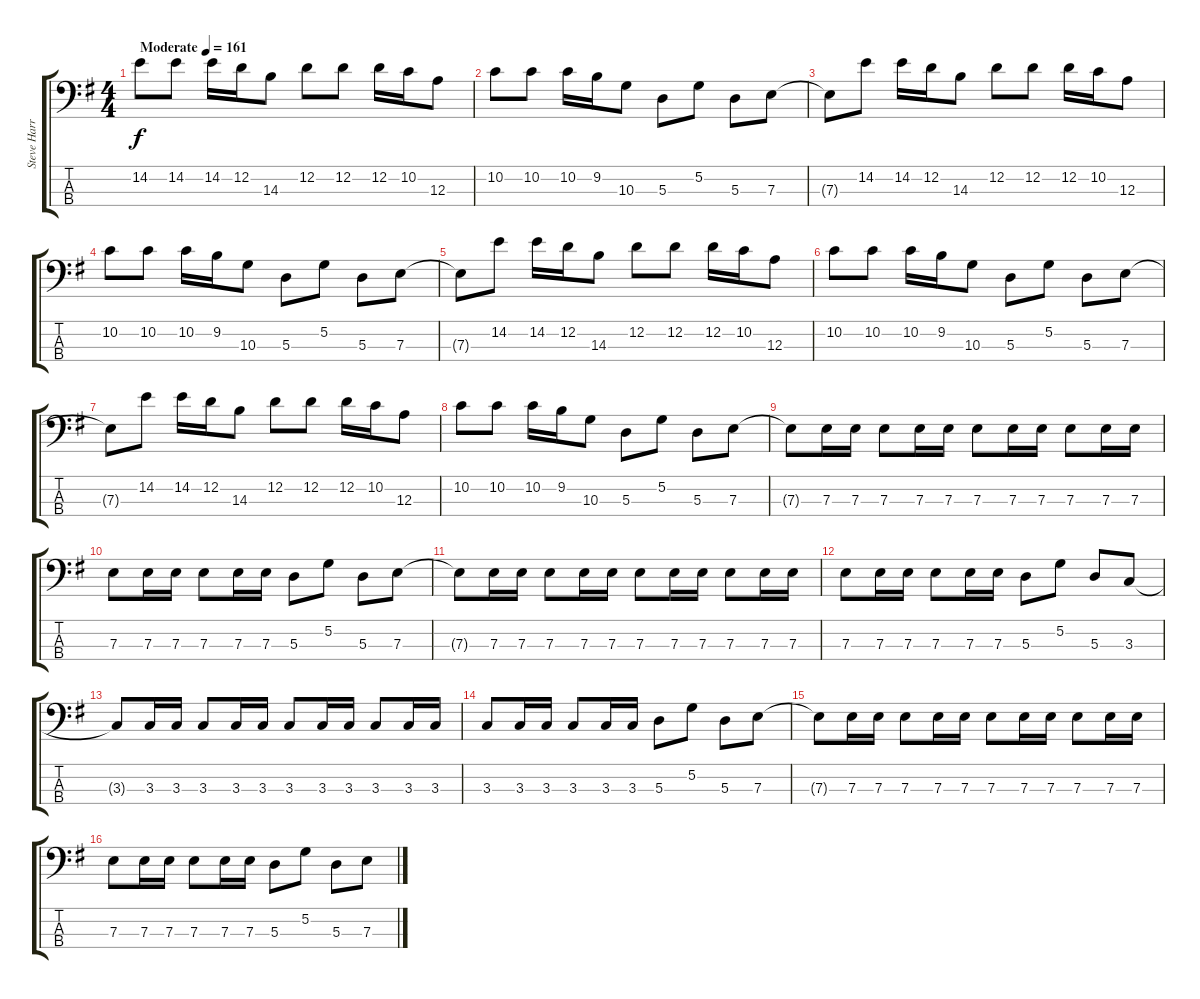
\track ("Steve Harris" "Steve Harr") {instrument electricbassfinger}
\staff {score tabs}
\tuning (G2 D2 A1 E1) {hide}
\ts (4 4)
\tempo (161 "Moderate")
\clef f4
\ks eminor
14.2.8{dy f instrument electricbassfinger} 14.2.8 14.2.16 12.2.16 14.3.8 12.2.8 12.2.8 12.2.16 10.2.16 12.3.8 |
10.2.8 10.2.8 10.2.16 9.2.16 10.3.8 5.3.8 5.2.8 5.3.8 7.3.8 |
7.3{t}.8 14.2.8 14.2.16 12.2.16 14.3.8 12.2.8 12.2.8 12.2.16 10.2.16 12.3.8 |
10.2.8 10.2.8 10.2.16 9.2.16 10.3.8 5.3.8 5.2.8 5.3.8 7.3.8 |
7.3{t}.8 14.2.8 14.2.16 12.2.16 14.3.8 12.2.8 12.2.8 12.2.16 10.2.16 12.3.8 |
10.2.8 10.2.8 10.2.16 9.2.16 10.3.8 5.3.8 5.2.8 5.3.8 7.3.8 |
7.3{t}.8 14.2.8 14.2.16 12.2.16 14.3.8 12.2.8 12.2.8 12.2.16 10.2.16 12.3.8 |
10.2.8 10.2.8 10.2.16 9.2.16 10.3.8 5.3.8 5.2.8 5.3.8 7.3.8 |
7.3{t}.8 7.3.16 7.3.16 7.3.8 7.3.16 7.3.16 7.3.8 7.3.16 7.3.16 7.3.8 7.3.16 7.3.16 |
7.3.8 7.3.16 7.3.16 7.3.8 7.3.16 7.3.16 5.3.8 5.2.8 5.3.8 7.3.8 |
7.3{t}.8 7.3.16 7.3.16 7.3.8 7.3.16 7.3.16 7.3.8 7.3.16 7.3.16 7.3.8 7.3.16 7.3.16 |
7.3.8 7.3.16 7.3.16 7.3.8 7.3.16 7.3.16 5.3.8 5.2.8 5.3.8 3.3.8 |
3.3{t}.8 3.3.16 3.3.16 3.3.8 3.3.16 3.3.16 3.3.8 3.3.16 3.3.16 3.3.8 3.3.16 3.3.16 |
3.3.8 3.3.16 3.3.16 3.3.8 3.3.16 3.3.16 5.3.8 5.2.8 5.3.8 7.3.8 |
7.3{t}.8 7.3.16 7.3.16 7.3.8 7.3.16 7.3.16 7.3.8 7.3.16 7.3.16 7.3.8 7.3.16 7.3.16 |
7.3.8 7.3.16 7.3.16 7.3.8 7.3.16 7.3.16 5.3.8 5.2.8 5.3.8 7.3.8
